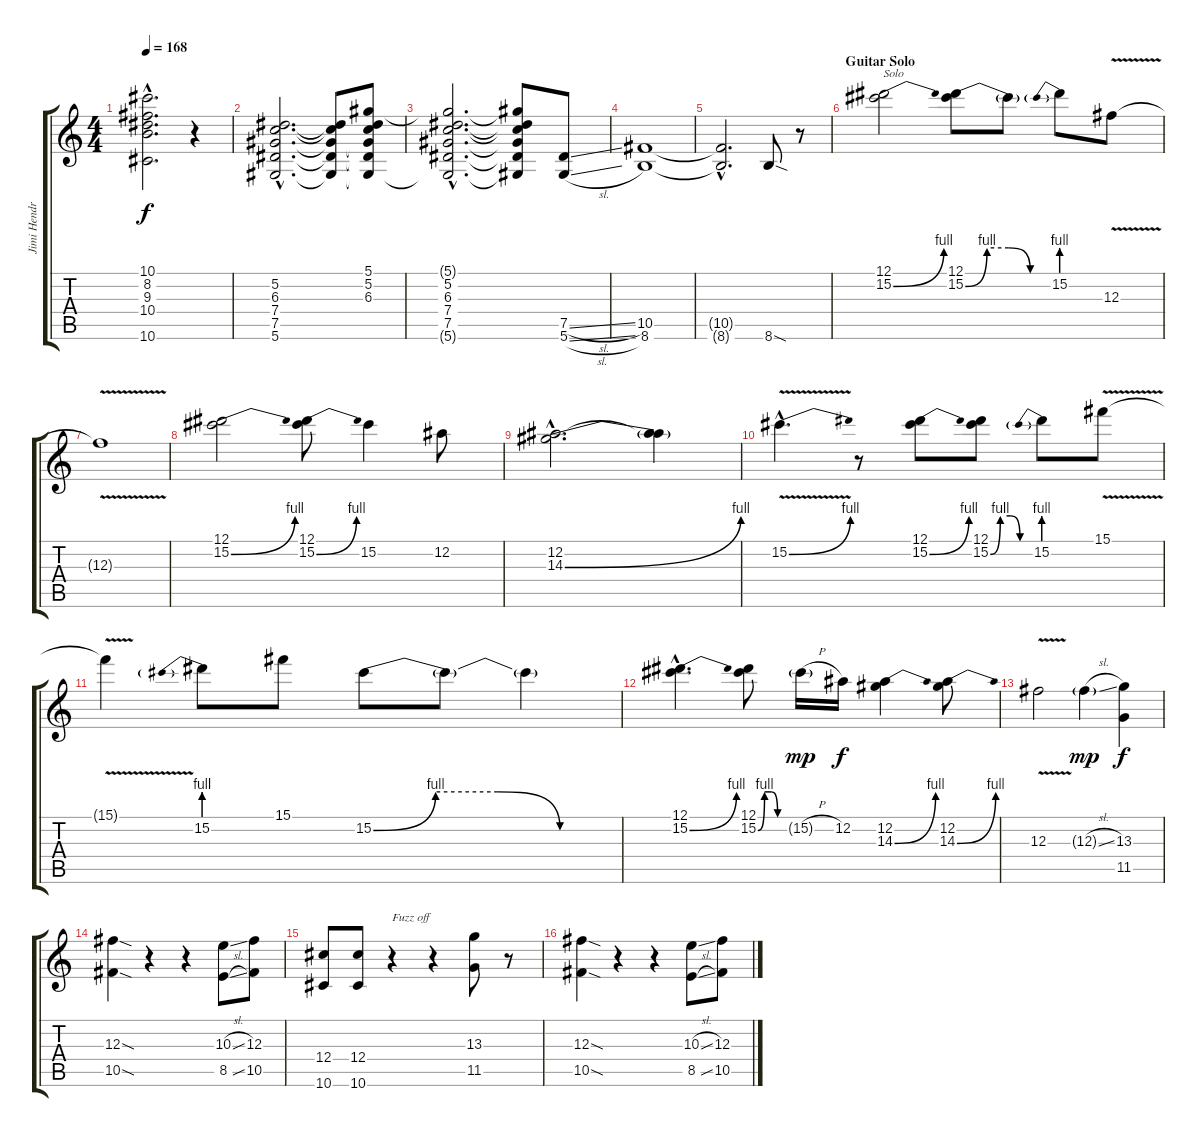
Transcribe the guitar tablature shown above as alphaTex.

\track ("Jimi Hendrix" "Jimi Hendr") {instrument electricguitarclean}
\staff {score tabs}
\tuning (Eb4 Bb3 Gb3 Db3 Ab2 Eb2) {hide}
\ts (4 4)
\tempo 168
\clef g2
\ks c
(10.1{hac t} 8.2{hac t} 9.3{hac t} 10.4{hac t} 10.6{hac t}).2{d dy f} r.4 |
(5.2{hac} 6.3{hac} 7.4{hac} 7.5{hac} 5.6{hac}).2{d} (5.2{t} 6.3{t} 7.4{t} 7.5{t} 5.6{t}).8 (5.1 5.2 6.3 7.4{t} 7.5{t} 5.6{t}).8 |
(5.1{hac t} 5.2{hac} 6.3{hac} 7.4{hac} 7.5{hac} 5.6{hac t}).2{d} (5.1{t} 5.2{t} 6.3{t} 7.4{t} 7.5{t} 5.6{t}).8 (7.5{sl} 5.6{sl}).8 |
(10.5 8.6).1 |
(10.5{hac t} 8.6{hac t}).2{d} 8.6{sod}.8 r.8 |
\section ("" "Guitar Solo")
(12.1 15.2{be (bend 0 0 60 4)}).2{txt "Solo"} (12.1 15.2{be (custom 0 0 15 4 30 4 45 0 60 0)}).8 15.2{t}.8 15.2{be (prebend 0 4 60 4)}.8 12.3{v}.8 |
12.3{t}.1 |
(12.1 15.2{be (bend 0 0 60 4)}).2 (12.1 15.2{be (bend 0 0 60 4)}).8 15.2.4 12.2.8 |
(12.2{hac} 14.3{be (bend 0 0 60 4) hac}).2{d} (12.2{t} 14.3{t}).4 |
15.2{be (bend 0 0 60 4) v hac}.4{d} r.8 (12.1 15.2{be (bend 0 0 60 4)}).8 (12.1 15.2{be (custom 0 0 15 4 30 4 45 0 60 0)}).8 15.2{be (prebend 0 4 60 4)}.8 15.1{v}.8 |
15.1{t}.4 15.2{be (prebend 0 4 60 4)}.8 15.1.8 15.2{be (custom 0 0 15 4 30 4 45 0 60 0)}.8 15.2{t}.8 15.2{t}.4 |
(12.1{hac} 15.2{be (bend 0 0 60 4) hac}).4{d} (12.1 15.2{be (custom 0 0 15 4 30 4 45 0 60 0)}).8 15.2{h g}.16{dy mp} 12.2.16{dy f} (12.2 14.3{be (bend 0 0 60 4)}).4 (12.2 14.3{be (bend 0 0 60 4)}).8 |
12.3{v}.2 12.3{sl g}.4{dy mp} (13.3 11.5).4{dy f} |
(12.3{sod} 10.5{sod}).4 r.4 r.4 (10.3{sl} 8.5{sl}).8 (12.3 10.5).8 |
(12.4 10.6).8 (12.4 10.6).8 r.4{txt "Fuzz off" instrument electricguitarclean} r.4 (13.3 11.5).8 r.8 |
(12.3{sod} 10.5{sod}).4 r.4 r.4 (10.3{sl} 8.5{sl}).8 (12.3 10.5).8
